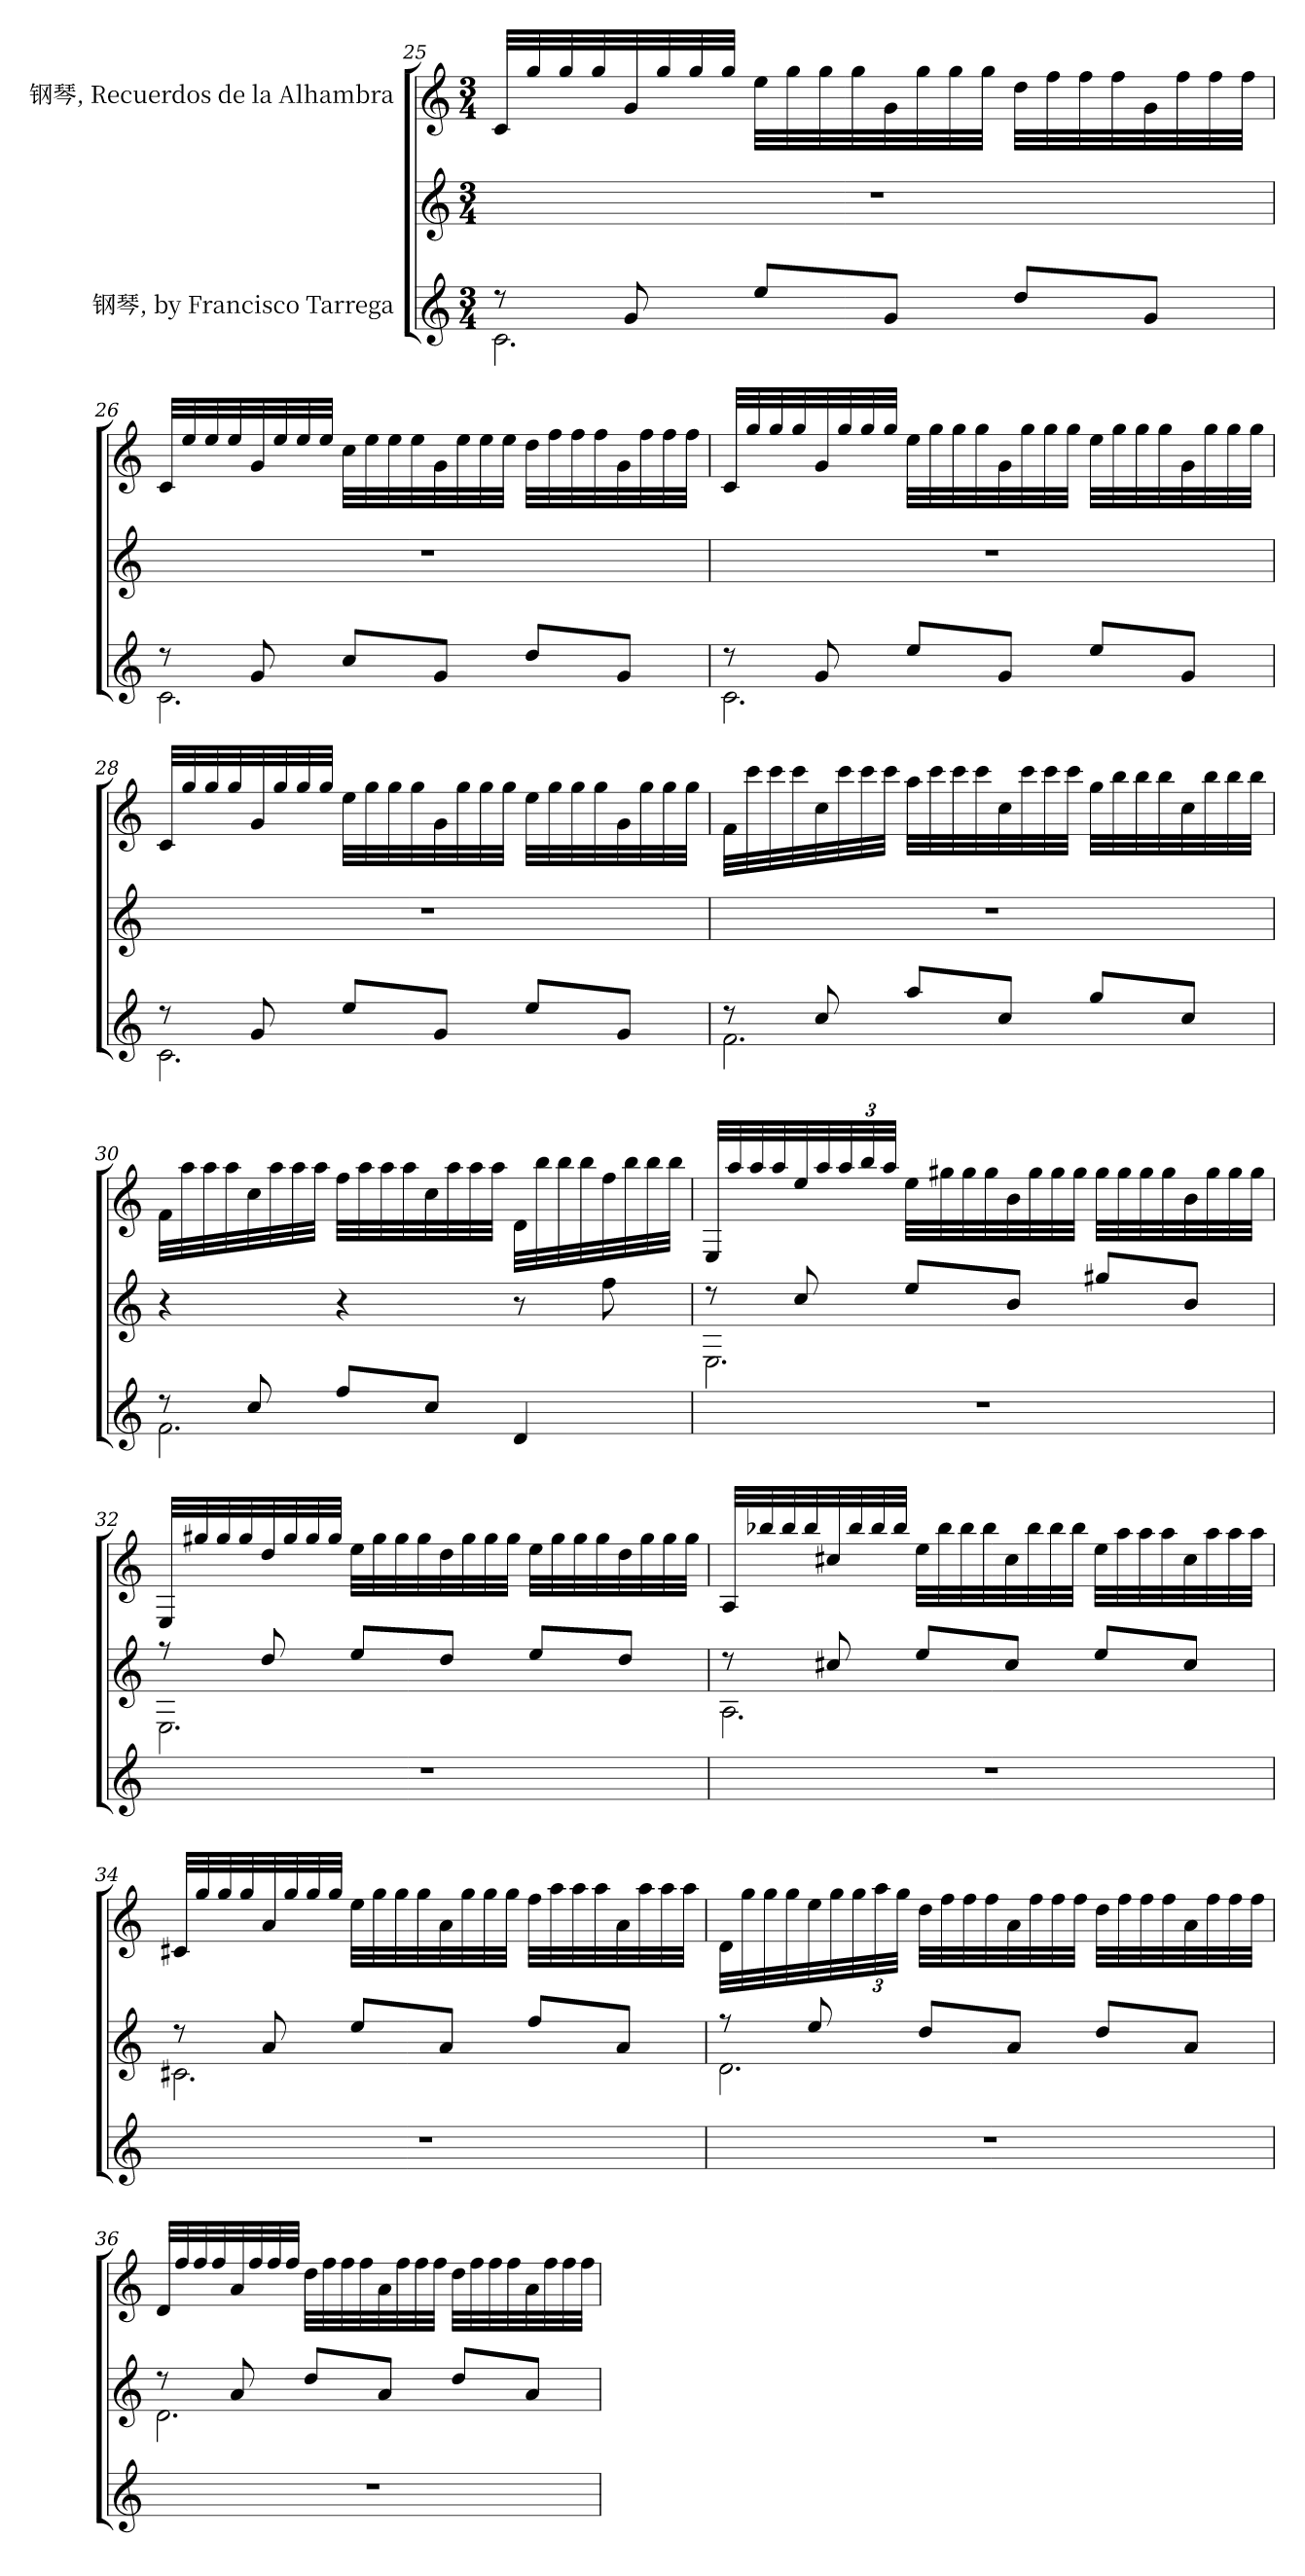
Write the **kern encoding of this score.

**kern	**kern	**kern
*part2	*part2	*part1
*staff3	*staff2	*staff1
*I"钢琴, by Francisco Tarrega	*	*I"钢琴, Recuerdos de la Alhambra
!!LO:PB:g=z
*clefG2	*clefG2	*clefG2
*k[]	*k[]	*k[]
*M3/4	*M3/4	*M3/4
=25	=25	=25
*^	*	*
8r	2.c\	2.r	32c/LLL
.	.	.	32gg/
.	.	.	32gg/
.	.	.	32gg/
8g/	.	.	32g/
.	.	.	32gg/
.	.	.	32gg/
.	.	.	32gg/JJJ
8ee/L	.	.	32ee\LLL
.	.	.	32gg\
.	.	.	32gg\
.	.	.	32gg\
8g/J	.	.	32g\
.	.	.	32gg\
.	.	.	32gg\
.	.	.	32gg\JJJ
8dd/L	.	.	32dd\LLL
.	.	.	32ff\
.	.	.	32ff\
.	.	.	32ff\
8g/J	.	.	32g\
.	.	.	32ff\
.	.	.	32ff\
.	.	.	32ff\JJJ
!!LO:LB:g=z
=26	=26	=26	=26
8r	2.c\	2.r	32c/LLL
.	.	.	32ee/
.	.	.	32ee/
.	.	.	32ee/
8g/	.	.	32g/
.	.	.	32ee/
.	.	.	32ee/
.	.	.	32ee/JJJ
8cc/L	.	.	32cc\LLL
.	.	.	32ee\
.	.	.	32ee\
.	.	.	32ee\
8g/J	.	.	32g\
.	.	.	32ee\
.	.	.	32ee\
.	.	.	32ee\JJJ
8dd/L	.	.	32dd\LLL
.	.	.	32ff\
.	.	.	32ff\
.	.	.	32ff\
8g/J	.	.	32g\
.	.	.	32ff\
.	.	.	32ff\
.	.	.	32ff\JJJ
!!LO:LB:g=z
=27	=27	=27	=27
8r	2.c\	2.r	32c/LLL
.	.	.	32gg/
.	.	.	32gg/
.	.	.	32gg/
8g/	.	.	32g/
.	.	.	32gg/
.	.	.	32gg/
.	.	.	32gg/JJJ
8ee/L	.	.	32ee\LLL
.	.	.	32gg\
.	.	.	32gg\
.	.	.	32gg\
8g/J	.	.	32g\
.	.	.	32gg\
.	.	.	32gg\
.	.	.	32gg\JJJ
8ee/L	.	.	32ee\LLL
.	.	.	32gg\
.	.	.	32gg\
.	.	.	32gg\
8g/J	.	.	32g\
.	.	.	32gg\
.	.	.	32gg\
.	.	.	32gg\JJJ
!!LO:LB:g=z
=28	=28	=28	=28
8r	2.c\	2.r	32c/LLL
.	.	.	32gg/
.	.	.	32gg/
.	.	.	32gg/
8g/	.	.	32g/
.	.	.	32gg/
.	.	.	32gg/
.	.	.	32gg/JJJ
8ee/L	.	.	32ee\LLL
.	.	.	32gg\
.	.	.	32gg\
.	.	.	32gg\
8g/J	.	.	32g\
.	.	.	32gg\
.	.	.	32gg\
.	.	.	32gg\JJJ
8ee/L	.	.	32ee\LLL
.	.	.	32gg\
.	.	.	32gg\
.	.	.	32gg\
8g/J	.	.	32g\
.	.	.	32gg\
.	.	.	32gg\
.	.	.	32gg\JJJ
!!LO:PB:g=z
=29	=29	=29	=29
8r	2.f\	2.r	32f\LLL
.	.	.	32ccc\
.	.	.	32ccc\
.	.	.	32ccc\
8cc/	.	.	32cc\
.	.	.	32ccc\
.	.	.	32ccc\
.	.	.	32ccc\JJJ
8aa/L	.	.	32aa\LLL
.	.	.	32ccc\
.	.	.	32ccc\
.	.	.	32ccc\
8cc/J	.	.	32cc\
.	.	.	32ccc\
.	.	.	32ccc\
.	.	.	32ccc\JJJ
8gg/L	.	.	32gg\LLL
.	.	.	32bb\
.	.	.	32bb\
.	.	.	32bb\
8cc/J	.	.	32cc\
.	.	.	32bb\
.	.	.	32bb\
.	.	.	32bb\JJJ
!!LO:LB:g=z
=30	=30	=30	=30
8r	2.f\	4r	32f\LLL
.	.	.	32aa\
.	.	.	32aa\
.	.	.	32aa\
8cc/	.	.	32cc\
.	.	.	32aa\
.	.	.	32aa\
.	.	.	32aa\JJJ
8ff/L	.	4r	32ff\LLL
.	.	.	32aa\
.	.	.	32aa\
.	.	.	32aa\
8cc/J	.	.	32cc\
.	.	.	32aa\
.	.	.	32aa\
.	.	.	32aa\JJJ
4d/	.	8r	32d\LLL
.	.	.	32bb\
.	.	.	32bb\
.	.	.	32bb\
.	.	8ff\	32ff\
.	.	.	32bb\
.	.	.	32bb\
.	.	.	32bb\JJJ
*v	*v	*	*
!!LO:LB:g=z
=31	=31	=31
*	*^	*
2.r	8r	2.E\	32E/LLL
.	.	.	32aa/
.	.	.	32aa/
.	.	.	32aa/
.	8cc/	.	32ee/
.	.	.	32aa/
*	*	*	*Xbrackettup
.	.	.	48aa/
.	.	.	48bb/
.	.	.	48aa/JJJ
.	8ee/L	.	32ee\LLL
.	.	.	32gg#X\
.	.	.	32gg#\
.	.	.	32gg#\
.	8b/J	.	32b\
.	.	.	32gg#\
.	.	.	32gg#\
.	.	.	32gg#\JJJ
.	8gg#X/L	.	32gg#\LLL
.	.	.	32gg#\
.	.	.	32gg#\
.	.	.	32gg#\
.	8b/J	.	32b\
.	.	.	32gg#\
.	.	.	32gg#\
.	.	.	32gg#\JJJ
!!LO:LB:g=z
=32	=32	=32	=32
2.r	8r	2.E\	32E/LLL
.	.	.	32gg#X/
.	.	.	32gg#/
.	.	.	32gg#/
.	8dd/	.	32dd/
.	.	.	32gg#/
.	.	.	32gg#/
.	.	.	32gg#/JJJ
.	8ee/L	.	32ee\LLL
.	.	.	32gg#\
.	.	.	32gg#\
.	.	.	32gg#\
.	8dd/J	.	32dd\
.	.	.	32gg#\
.	.	.	32gg#\
.	.	.	32gg#\JJJ
.	8ee/L	.	32ee\LLL
.	.	.	32gg#\
.	.	.	32gg#\
.	.	.	32gg#\
.	8dd/J	.	32dd\
.	.	.	32gg#\
.	.	.	32gg#\
.	.	.	32gg#\JJJ
!!LO:PB:g=z
=33	=33	=33	=33
2.r	8r	2.A\	32A/LLL
.	.	.	32bb-X/
.	.	.	32bb-/
.	.	.	32bb-/
.	8cc#X/	.	32cc#X/
.	.	.	32bb-/
.	.	.	32bb-/
.	.	.	32bb-/JJJ
.	8ee/L	.	32ee\LLL
.	.	.	32bb-\
.	.	.	32bb-\
.	.	.	32bb-\
.	8cc#/J	.	32cc#\
.	.	.	32bb-\
.	.	.	32bb-\
.	.	.	32bb-\JJJ
.	8ee/L	.	32ee\LLL
.	.	.	32aa\
.	.	.	32aa\
.	.	.	32aa\
.	8cc#/J	.	32cc#\
.	.	.	32aa\
.	.	.	32aa\
.	.	.	32aa\JJJ
!!LO:LB:g=z
=34	=34	=34	=34
2.r	8r	2.c#X\	32c#X/LLL
.	.	.	32gg/
.	.	.	32gg/
.	.	.	32gg/
.	8a/	.	32a/
.	.	.	32gg/
.	.	.	32gg/
.	.	.	32gg/JJJ
.	8ee/L	.	32ee\LLL
.	.	.	32gg\
.	.	.	32gg\
.	.	.	32gg\
.	8a/J	.	32a\
.	.	.	32gg\
.	.	.	32gg\
.	.	.	32gg\JJJ
.	8ff/L	.	32ff\LLL
.	.	.	32aa\
.	.	.	32aa\
.	.	.	32aa\
.	8a/J	.	32a\
.	.	.	32aa\
.	.	.	32aa\
.	.	.	32aa\JJJ
!!LO:LB:g=z
=35	=35	=35	=35
2.r	8r	2.d\	32d\LLL
.	.	.	32gg\
.	.	.	32gg\
.	.	.	32gg\
.	8ee/	.	32ee\
.	.	.	32gg\
.	.	.	48gg\
.	.	.	48aa\
.	.	.	48gg\JJJ
.	8dd/L	.	32dd\LLL
.	.	.	32ff\
.	.	.	32ff\
.	.	.	32ff\
.	8a/J	.	32a\
.	.	.	32ff\
.	.	.	32ff\
.	.	.	32ff\JJJ
.	8dd/L	.	32dd\LLL
.	.	.	32ff\
.	.	.	32ff\
.	.	.	32ff\
.	8a/J	.	32a\
.	.	.	32ff\
.	.	.	32ff\
.	.	.	32ff\JJJ
!!LO:LB:g=z
=36	=36	=36	=36
2.r	8r	2.d\	32d/LLL
.	.	.	32ff/
.	.	.	32ff/
.	.	.	32ff/
.	8a/	.	32a/
.	.	.	32ff/
.	.	.	32ff/
.	.	.	32ff/JJJ
.	8dd/L	.	32dd\LLL
.	.	.	32ff\
.	.	.	32ff\
.	.	.	32ff\
.	8a/J	.	32a\
.	.	.	32ff\
.	.	.	32ff\
.	.	.	32ff\JJJ
.	8dd/L	.	32dd\LLL
.	.	.	32ff\
.	.	.	32ff\
.	.	.	32ff\
.	8a/J	.	32a\
.	.	.	32ff\
.	.	.	32ff\
.	.	.	32ff\JJJ
*	*v	*v	*
=	=	=
*-	*-	*-
